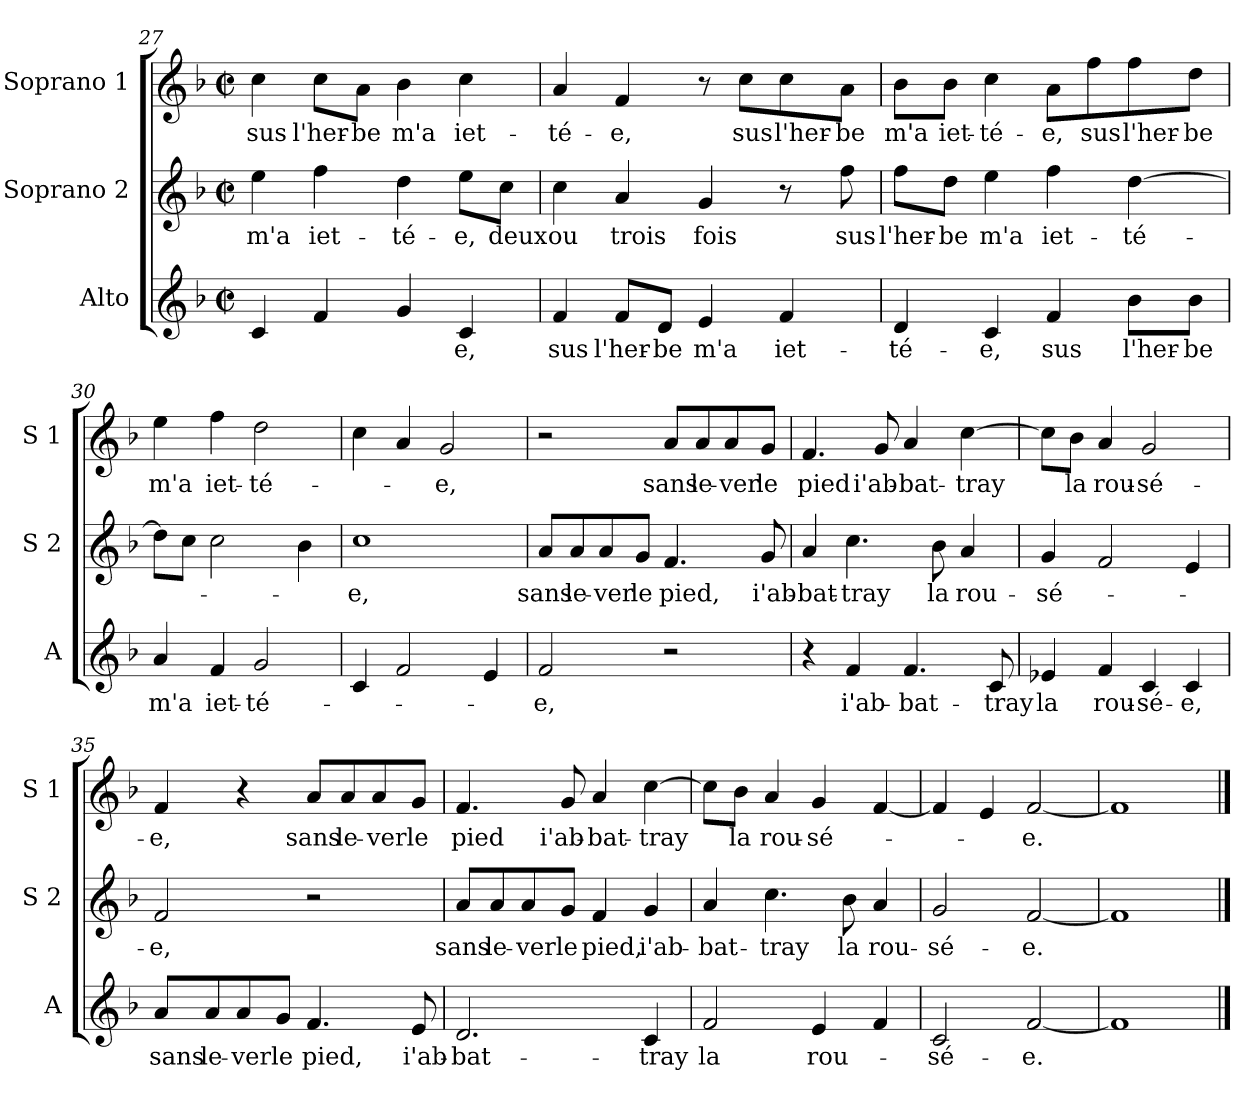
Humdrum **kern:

**kern	**text	**kern	**text	**kern	**text
*part3	*part3	*part2	*part2	*part1	*part1
*staff3	*staff3	*staff2	*staff2	*staff1	*staff1
*I"Alto	*	*I"Soprano 2	*	*I"Soprano 1	*
*I'A	*	*I'S 2	*	*I'S 1	*
*clefG2	*	*clefG2	*	*clefG2	*
*k[b-]	*	*k[b-]	*	*k[b-]	*
*F:	*	*F:	*	*F:	*
*M2/2	*	*M2/2	*	*M2/2	*
*met(c|)	*	*met(c|)	*	*met(c|)	*
=27	=27	=27	=27	=27	=27
!	!	!	!LO:LY:b	!	!LO:LY:b
4c/	.	4ee\	m'a	4cc\	sus
!	!	!	!LO:LY:b	!	!LO:LY:b
4f/	.	4ff\	iet-	8cc\L	l'her-
!	!	!	!	!	!LO:LY:b
.	.	.	.	8a\J	-be
!	!	!	!LO:LY:b	!	!LO:LY:b
4g/	.	4dd\	-té-	4b-\	m'a
!	!LO:LY:b	!	!LO:LY:b	!	!LO:LY:b
4c/	-e,	8ee\L	-e,	4cc\	iet-
!	!	!	!LO:LY:b	!	!
.	.	8cc\J	deux	.	.
=28	=28	=28	=28	=28	=28
!	!LO:LY:b	!	!LO:LY:b	!	!LO:LY:b
4f/	sus	4cc\	ou	4a/	-té-
!	!LO:LY:b	!	!LO:LY:b	!	!LO:LY:b
8f/L	l'her-	4a/	trois	4f/	-e,
!	!LO:LY:b	!	!	!	!
8d/J	-be	.	.	.	.
!	!LO:LY:b	!	!LO:LY:b	!	!
4e/	m'a	4g/	fois	8r	.
!	!	!	!	!	!LO:LY:b
.	.	.	.	8cc\L	sus
!	!LO:LY:b	!	!	!	!LO:LY:b
4f/	iet-	8r	.	8cc\	l'her-
!	!	!	!LO:LY:b	!	!LO:LY:b
.	.	8ff\	sus	8a\J	-be
!!LO:LB:g=z
=29	=29	=29	=29	=29	=29
!	!LO:LY:b	!	!LO:LY:b	!	!LO:LY:b
4d/	-té-	8ff\L	l'her-	8b-\L	m'a
!	!	!	!LO:LY:b	!	!LO:LY:b
.	.	8dd\J	-be	8b-\J	iet-
!	!LO:LY:b	!	!LO:LY:b	!	!LO:LY:b
4c/	-e,	4ee\	m'a	4cc\	-té-
!	!LO:LY:b	!	!LO:LY:b	!	!LO:LY:b
4f/	sus	4ff\	iet-	8a\L	-e,
!	!	!	!	!	!LO:LY:b
.	.	.	.	8ff\	sus
!	!LO:LY:b	!	!LO:LY:b	!	!LO:LY:b
8b-\L	l'her-	[4dd\	-té-	8ff\	l'her-
!	!LO:LY:b	!	!	!	!LO:LY:b
8b-\J	-be	.	.	8dd\J	-be
=30	=30	=30	=30	=30	=30
!	!LO:LY:b	!	!	!	!LO:LY:b
4a/	m'a	8dd\L]	.	4ee\	m'a
.	.	8cc\J	.	.	.
!	!LO:LY:b	!	!	!	!LO:LY:b
4f/	iet-	2cc\	.	4ff\	iet-
!	!LO:LY:b	!	!	!	!LO:LY:b
2g/	-té-	.	.	2dd\	-té-
.	.	4b-\	.	.	.
=31	=31	=31	=31	=31	=31
!	!	!	!LO:LY:b	!	!
4c/	.	1cc	-e,	4cc\	.
2f/	.	.	.	4a/	.
!	!	!	!	!	!LO:LY:b
.	.	.	.	2g/	-e,
4e/	.	.	.	.	.
!!LO:LB:g=z
=32	=32	=32	=32	=32	=32
!	!LO:LY:b	!	!LO:LY:b	!	!
2f/	-e,	8a/L	sans	2r	.
!	!	!	!LO:LY:b	!	!
.	.	8a/	le-	.	.
!	!	!	!LO:LY:b	!	!
.	.	8a/	-ver	.	.
!	!	!	!LO:LY:b	!	!
.	.	8g/J	le	.	.
!	!	!	!LO:LY:b	!	!LO:LY:b
2r	.	4.f/	pied,	8a/L	sans
!	!	!	!	!	!LO:LY:b
.	.	.	.	8a/	le-
!	!	!	!	!	!LO:LY:b
.	.	.	.	8a/	-ver
!	!	!	!LO:LY:b	!	!LO:LY:b
.	.	8g/	i'ab-	8g/J	le
=33	=33	=33	=33	=33	=33
!	!	!	!LO:LY:b	!	!LO:LY:b
4r	.	4a/	-bat-	4.f/	pied
!	!LO:LY:b	!	!LO:LY:b	!	!
4f/	i'ab-	4.cc\	-tray	.	.
!	!	!	!	!	!LO:LY:b
.	.	.	.	8g/	i'ab-
!	!LO:LY:b	!	!	!	!LO:LY:b
4.f/	-bat-	.	.	4a/	-bat-
!	!	!	!LO:LY:b	!	!
.	.	8b-\	la	.	.
!	!	!	!LO:LY:b	!	!LO:LY:b
.	.	4a/	rou-	[4cc\	-tray
!	!LO:LY:b	!	!	!	!
8c/	-tray	.	.	.	.
=34	=34	=34	=34	=34	=34
!	!LO:LY:b	!	!LO:LY:b	!	!
4e-X/	la	4g/	-sé-	8cc\L]	.
!	!	!	!	!	!LO:LY:b
.	.	.	.	8b-\J	la
!	!LO:LY:b	!	!	!	!LO:LY:b
4f/	rou-	2f/	.	4a/	rou-
!	!LO:LY:b	!	!	!	!LO:LY:b
4c/	-sé-	.	.	2g/	-sé-
!	!LO:LY:b	!	!	!	!
4c/	-e,	4e/	.	.	.
=35	=35	=35	=35	=35	=35
!	!LO:LY:b	!	!LO:LY:b	!	!LO:LY:b
8a/L	sans	2f/	-e,	4f/	-e,
!	!LO:LY:b	!	!	!	!
8a/	le-	.	.	.	.
!	!LO:LY:b	!	!	!	!
8a/	-ver	.	.	4r	.
!	!LO:LY:b	!	!	!	!
8g/J	le	.	.	.	.
!	!LO:LY:b	!	!	!	!LO:LY:b
4.f/	pied,	2r	.	8a/L	sans
!	!	!	!	!	!LO:LY:b
.	.	.	.	8a/	le-
!	!	!	!	!	!LO:LY:b
.	.	.	.	8a/	-ver
!	!LO:LY:b	!	!	!	!LO:LY:b
8e/	i'ab-	.	.	8g/J	le
!!LO:LB:g=z
=36	=36	=36	=36	=36	=36
!	!LO:LY:b	!	!LO:LY:b	!	!LO:LY:b
2.d/	-bat-	8a/L	sans	4.f/	pied
!	!	!	!LO:LY:b	!	!
.	.	8a/	le-	.	.
!	!	!	!LO:LY:b	!	!
.	.	8a/	-ver	.	.
!	!	!	!LO:LY:b	!	!LO:LY:b
.	.	8g/J	le	8g/	i'ab-
!	!	!	!LO:LY:b	!	!LO:LY:b
.	.	4f/	pied,	4a/	-bat-
!	!LO:LY:b	!	!LO:LY:b	!	!LO:LY:b
4c/	-tray	4g/	i'ab-	[4cc\	-tray
=37	=37	=37	=37	=37	=37
!	!LO:LY:b	!	!LO:LY:b	!	!
2f/	la	4a/	-bat-	8cc\L]	.
!	!	!	!	!	!LO:LY:b
.	.	.	.	8b-\J	la
!	!	!	!LO:LY:b	!	!LO:LY:b
.	.	4.cc\	-tray	4a/	rou-
!	!LO:LY:b	!	!	!	!LO:LY:b
4e/	rou-	.	.	4g/	-sé-
!	!	!	!LO:LY:b	!	!
.	.	8b-\	la	.	.
!	!	!	!LO:LY:b	!	!
4f/	.	4a/	rou-	[4f/	.
=38	=38	=38	=38	=38	=38
!	!LO:LY:b	!	!LO:LY:b	!	!
2c/	-sé-	2g/	-sé-	4f/]	.
.	.	.	.	4e/	.
!	!LO:LY:b	!	!LO:LY:b	!	!LO:LY:b
[2f/	-e.	[2f/	-e.	[2f/	-e.
=39	=39	=39	=39	=39	=39
1f]	.	1f]	.	1f]	.
==	==	==	==	==	==
*-	*-	*-	*-	*-	*-
